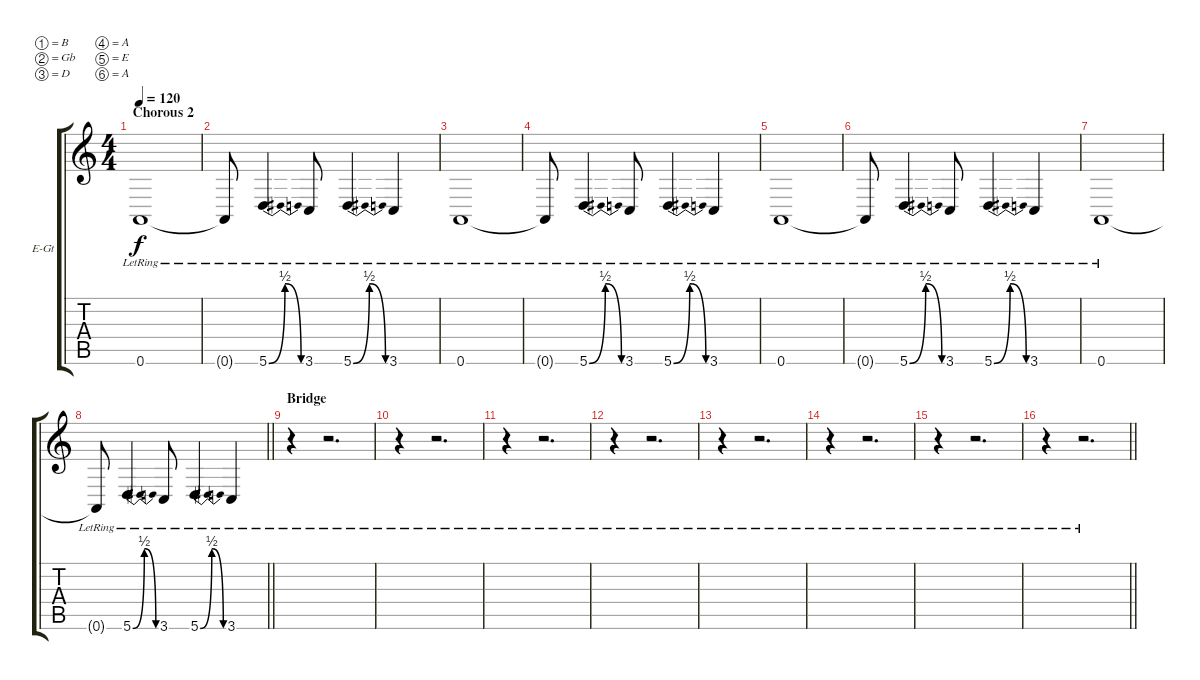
\bracketExtendMode groupsimilarinstruments
\firstSystemTrackNameOrientation horizontal
\otherSystemsTrackNameOrientation horizontal
\track ("Clean Gtr. 2" "E-Gt") {instrument electricguitarclean}
\staff {score tabs}
\tuning (B3 Gb3 D3 A2 E2 A1)
\ts (4 4)
\section ("" "Chorous 2")
\tempo 120
\clef g2
\ks c
0.6{lr}.1{dy f} |
0.6{lr t}.8 5.6{be (bendrelease 0 0 30 2 30 2 60 0) lr}.4 3.6{lr}.8 5.6{be (bendrelease 0 0 30 2 30 2 60 0) lr}.4 3.6{lr}.4 |
0.6{lr}.1 |
0.6{lr t}.8 5.6{be (bendrelease 0 0 30 2 30 2 60 0) lr}.4 3.6{lr}.8 5.6{be (bendrelease 0 0 30 2 30 2 60 0) lr}.4 3.6{lr}.4 |
0.6{lr}.1 |
0.6{lr t}.8 5.6{be (bendrelease 0 0 30 2 30 2 60 0) lr}.4 3.6{lr}.8 5.6{be (bendrelease 0 0 30 2 30 2 60 0) lr}.4 3.6{lr}.4 |
0.6{lr}.1 |
\barLineRight lightlight
0.6{lr t}.8 5.6{be (bendrelease 0 0 30 2 30 2 60 0) lr}.4 3.6{lr}.8 5.6{be (bendrelease 0 0 30 2 30 2 60 0) lr}.4 3.6{lr}.4 |
\section ("" "Bridge")
r.4 r.2{d} |
r.4 r.2{d} |
r.4 r.2{d} |
r.4 r.2{d} |
r.4 r.2{d} |
r.4 r.2{d} |
r.4 r.2{d} |
\barLineRight lightlight
r.4 r.2{d}
